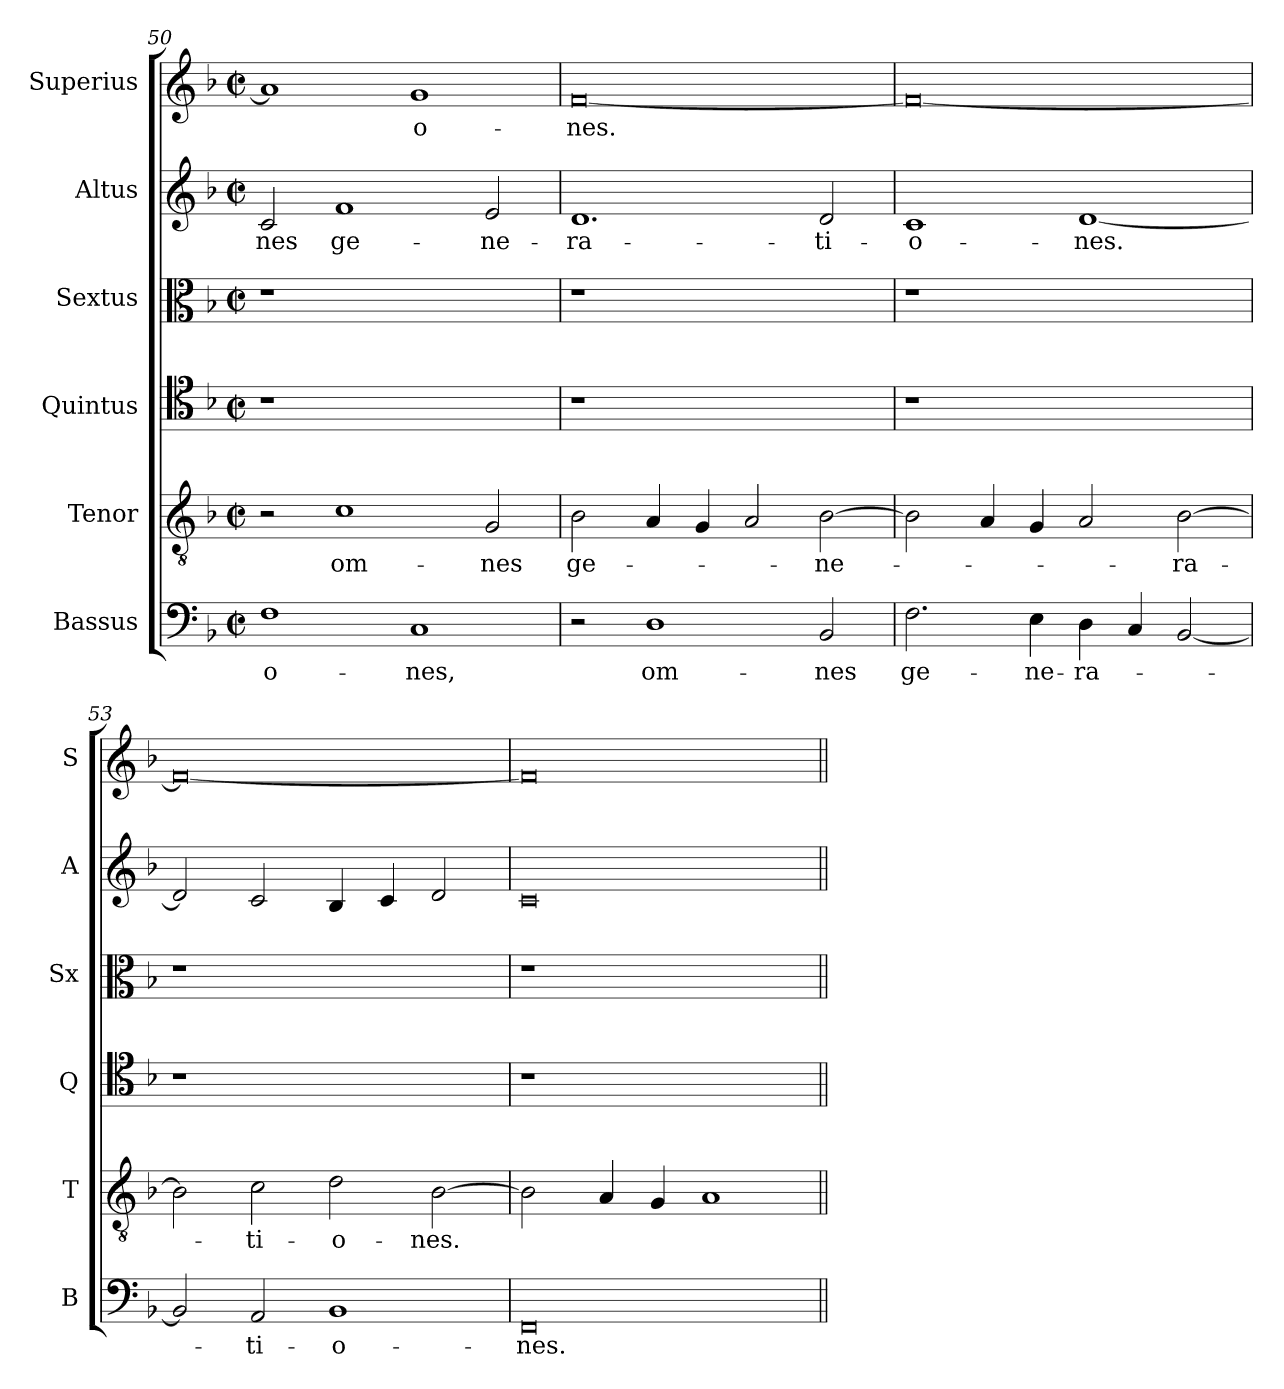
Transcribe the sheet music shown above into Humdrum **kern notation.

**kern	**text	**kern	**text	**kern	**kern	**kern	**text	**kern	**text
*part6	*part6	*part5	*part5	*part4	*part3	*part2	*part2	*part1	*part1
*staff6	*staff6	*staff5	*staff5	*staff4	*staff3	*staff2	*staff2	*staff1	*staff1
*I"Bassus	*	*I"Tenor	*	*I"Quintus	*I"Sextus	*I"Altus	*	*I"Superius	*
*I'B	*	*I'T	*	*I'Q	*I'Sx	*I'A	*	*I'S	*
*clefF4	*	*clefGv2	*	*clefC4	*clefC3	*clefG2	*	*clefG2	*
*k[b-]	*	*k[b-]	*	*k[b-]	*k[b-]	*k[b-]	*	*k[b-]	*
*F:	*	*F:	*	*F:	*F:	*F:	*	*F:	*
*M2/2	*	*M2/2	*	*M2/2	*M2/2	*M2/2	*	*M2/2	*
*met(c|)	*	*met(c|)	*	*met(c|)	*met(c|)	*met(c|)	*	*met(c|)	*
=50	=50	=50	=50	=50	=50	=50	=50	=50	=50
!	!LO:LY:b	!	!	!	!	!	!	!	!
!	!	!	!	!	!	!	!LO:LY:b	!	!
1F	-o-	2r	.	1r	1r	2c/	-nes	1a]	.
!	!	!	!LO:LY:b	!	!	!	!	!	!
!	!	!	!	!	!	!	!LO:LY:b	!	!
.	.	1c	om-	.	.	1f	ge-	.	.
!	!LO:LY:b	!	!	!	!	!	!	!	!
!	!	!	!	!	!	!	!	!	!LO:LY:b
1C	-nes,	.	.	1ryy	1ryy	.	.	1g	-o-
!	!	!	!LO:LY:b	!	!	!	!	!	!
!	!	!	!	!	!	!	!LO:LY:b	!	!
.	.	2G/	-nes	.	.	2e/	-ne-	.	.
!!LO:PB:g=z
=51	=51	=51	=51	=51	=51	=51	=51	=51	=51
!	!	!	!LO:LY:b	!	!	!	!	!	!
!	!	!	!	!	!	!	!LO:LY:b	!	!
!	!	!	!	!	!	!	!	!	!LO:LY:b
2r	.	2B-\	ge-	1r	1r	1.d	-ra-	[0f	-nes.
!	!LO:LY:b	!	!	!	!	!	!	!	!
1D	om-	4A/	.	.	.	.	.	.	.
.	.	4G/	.	.	.	.	.	.	.
.	.	2A/	.	1ryy	1ryy	.	.	.	.
!	!LO:LY:b	!	!	!	!	!	!	!	!
!	!	!	!LO:LY:b	!	!	!	!	!	!
!	!	!	!	!	!	!	!LO:LY:b	!	!
2BB-/	-nes	[2B-\	-ne-	.	.	2d/	-ti-	.	.
=52	=52	=52	=52	=52	=52	=52	=52	=52	=52
!	!LO:LY:b	!	!	!	!	!	!	!	!
!	!	!	!	!	!	!	!LO:LY:b	!	!
2.F\	ge-	2B-\]	.	1r	1r	1c	-o-	0f_	.
.	.	4A/	.	.	.	.	.	.	.
!	!LO:LY:b	!	!	!	!	!	!	!	!
4E\	-ne-	4G/	.	.	.	.	.	.	.
!	!LO:LY:b	!	!	!	!	!	!	!	!
!	!	!	!	!	!	!	!LO:LY:b	!	!
4D\	-ra-	2A/	.	1ryy	1ryy	[1d	-nes.	.	.
4C/	.	.	.	.	.	.	.	.	.
!	!	!	!LO:LY:b	!	!	!	!	!	!
[2BB-/	.	[2B-\	-ra-	.	.	.	.	.	.
=53	=53	=53	=53	=53	=53	=53	=53	=53	=53
2BB-/]	.	2B-\]	.	1r	1r	2d/]	.	0f_	.
!	!LO:LY:b	!	!	!	!	!	!	!	!
!	!	!	!LO:LY:b	!	!	!	!	!	!
2AA/	-ti-	2c\	-ti-	.	.	2c/	.	.	.
!	!LO:LY:b	!	!	!	!	!	!	!	!
!	!	!	!LO:LY:b	!	!	!	!	!	!
1BB-	-o-	2d\	-o-	1ryy	1ryy	4B-/	.	.	.
.	.	.	.	.	.	4c/	.	.	.
!	!	!	!LO:LY:b	!	!	!	!	!	!
.	.	[2B-\	-nes.	.	.	2d/	.	.	.
=54	=54	=54	=54	=54	=54	=54	=54	=54	=54
!	!LO:LY:b	!	!	!	!	!	!	!	!
0FF	-nes.	2B-\]	.	1r	1r	0c	.	0f]	.
.	.	4A/	.	.	.	.	.	.	.
.	.	4G/	.	.	.	.	.	.	.
.	.	1A	.	1ryy	1ryy	.	.	.	.
=||	=||	=||	=||	=||	=||	=||	=||	=||	=||
*-	*-	*-	*-	*-	*-	*-	*-	*-	*-
